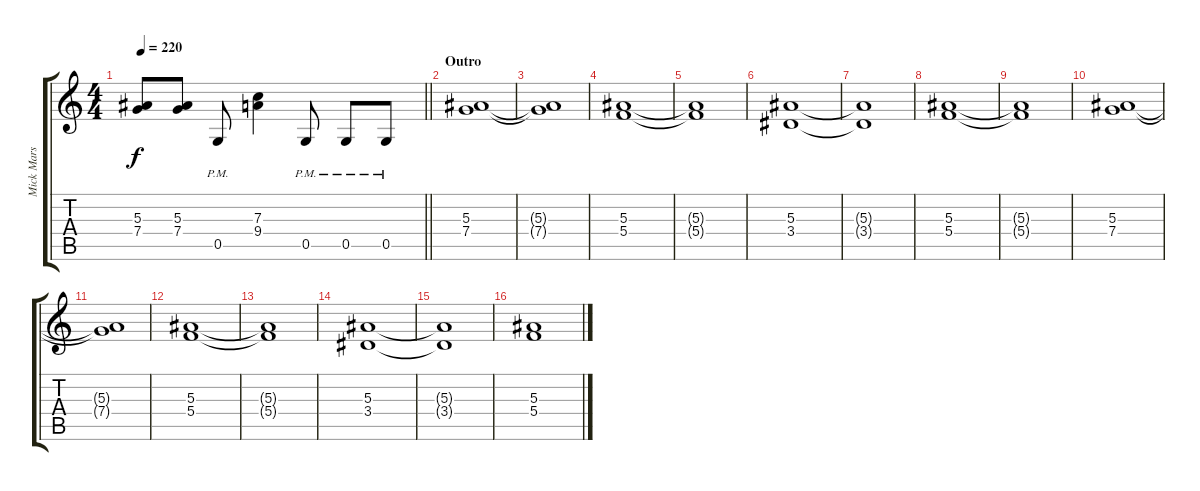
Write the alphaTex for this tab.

\track ("Mick Mars - Guitar II" "Mick Mars ") {instrument overdrivenguitar}
\staff {score tabs}
\tuning (D4 A3 F3 C3 G2 D2) {hide}
\ts (4 4)
\tempo 220
\clef g2
\barLineRight lightlight
\ks c
(5.3 7.4).8{dy f} (5.3 7.4).8 0.5{pm}.8 (7.3 9.4).4 0.5{pm}.8 0.5{pm}.8 0.5{pm}.8 |
\section ("" "Outro")
(5.3 7.4).1 |
(5.3{t} 7.4{t}).1 |
(5.3 5.4).1 |
(5.3{t} 5.4{t}).1 |
(5.3 3.4).1 |
(5.3{t} 3.4{t}).1 |
(5.3 5.4).1 |
(5.3{t} 5.4{t}).1 |
(5.3 7.4).1 |
(5.3{t} 7.4{t}).1 |
(5.3 5.4).1 |
(5.3{t} 5.4{t}).1 |
(5.3 3.4).1 |
(5.3{t} 3.4{t}).1 |
(5.3 5.4).1
